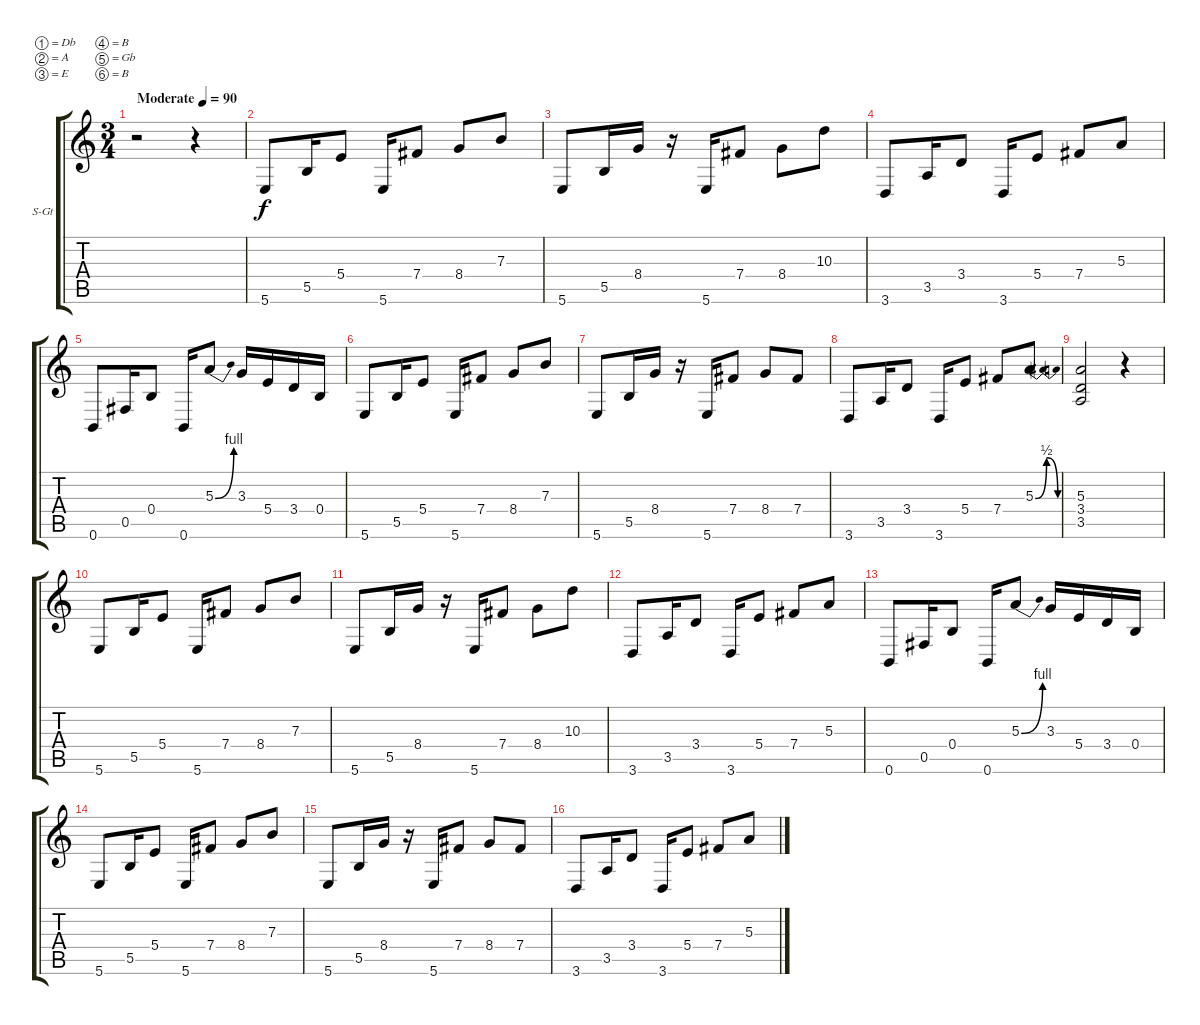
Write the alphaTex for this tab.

\bracketExtendMode groupsimilarinstruments
\firstSystemTrackNameOrientation horizontal
\otherSystemsTrackNameOrientation horizontal
\track ("Ñåðæ" "S-Gt") {instrument acousticguitarsteel}
\staff {score tabs}
\tuning (Db4 A3 E3 B2 Gb2 B1)
\ts (3 4)
\beaming (8 2 2 2)
\tempo (90 "Moderate")
\clef g2
\ks c
r.2{dy f instrument acousticguitarsteel} r.4 |
5.6.8 5.5.16 5.4.8 5.6.16 7.4.8 8.4.8 7.3.8 |
5.6.8 5.5.16 8.4.16 r.16 5.6.16 7.4.8 8.4.8 10.3.8 |
3.6.8 3.5.16 3.4.8 3.6.16 5.4.8 7.4.8 5.3.8 |
0.6.8 0.5.16 0.4.8 0.6.16 5.3{be (bend 0 0 60 4)}.8 3.3.16 5.4.16 3.4.16 0.4.16 |
5.6.8 5.5.16 5.4.8 5.6.16 7.4.8 8.4.8 7.3.8 |
5.6.8 5.5.16 8.4.16 r.16 5.6.16 7.4.8 8.4.8 7.4.8 |
3.6.8 3.5.16 3.4.8 3.6.16 5.4.8 7.4.8 5.3{be (bendrelease 0 0 30 2 30 2 60 0)}.8 |
(5.3 3.4 3.5).2 r.4 |
5.6.8 5.5.16 5.4.8 5.6.16 7.4.8 8.4.8 7.3.8 |
5.6.8 5.5.16 8.4.16 r.16 5.6.16 7.4.8 8.4.8 10.3.8 |
3.6.8 3.5.16 3.4.8 3.6.16 5.4.8 7.4.8 5.3.8 |
0.6.8 0.5.16 0.4.8 0.6.16 5.3{be (bend 0 0 60 4)}.8 3.3.16 5.4.16 3.4.16 0.4.16 |
5.6.8 5.5.16 5.4.8 5.6.16 7.4.8 8.4.8 7.3.8 |
5.6.8 5.5.16 8.4.16 r.16 5.6.16 7.4.8 8.4.8 7.4.8 |
3.6.8 3.5.16 3.4.8 3.6.16 5.4.8 7.4.8 5.3.8
